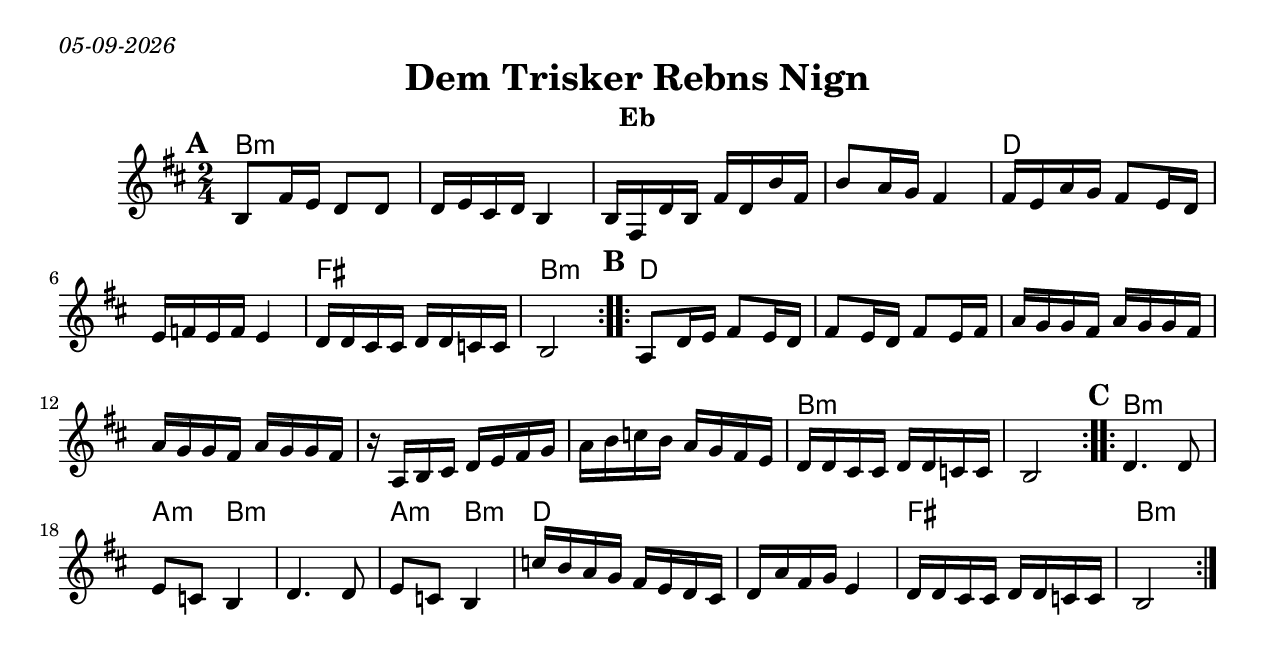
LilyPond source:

\version "2.18.0"
\include "english.ly"
\pointAndClickOff
\paper{
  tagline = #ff
  print-all-headers = ##t
  #(set-paper-size "letter")
}
date = #(strftime "%d-%m-%Y" (localtime (current-time)))

\markup{ \italic{ \date }  }

%\markup{ Got something to say? }

global = {
  \clef treble
  \key d \minor
  \time 2/4
  \set Score.markFormatter = #format-mark-box-alphabet
}

%#################################### Melody ########################
%melody =  \transpose c d \relative c {  %transpose for clarinet
cadence = {
  f16 f e e f f ef ef
  d2
}

melody = \relative c {
  \global
  %\partial 16*3 a16 d f   %lead in notes

  \repeat volta 2{
   \mark \default
   d8 a'16 g f8 f
   f16 g e f d4
   d16 a f' d a' f d' a
   d8 c16 bf a4

   a16 g c bf a8 g16 f
   g16 af g af g4
   \cadence
  }

  \repeat volta 2{
   \mark \default
   c8 f16 g a8  g16 f
   a8 g16 f a8 g16 a
   \repeat unfold 4{c16 bf bf a}
   r16 c, d e f g a bf|
   c d ef d c bf a g
   \cadence

  }

   \repeat volta 2{
   \mark \default
   f4. f8
   g8 ef d4
   f4. f8
   g8 ef d4

   ef'16 d c bf a g f e
   f16 c' a bf g4
   \cadence
   }

}
%################################# Lyrics #####################
%\addlyrics{ \set stanza = #"1. " }
%################################# Chords #######################
harmonies = \chordmode {
  d2*4:m
  f2*2
  a2
  d2:m
  %b
  f2*6
  d2*2:m
  %c
  d2:m
  c4:m d4*3:m
  c4:m d4:m
  f2*2
  a2
  d2:m


}

\score {\transpose c a
  <<
    \new ChordNames {
      \set chordChanges = ##f
      \harmonies
    }
    \new Staff   \melody
  >>
  \header{
    title= "Dem Trisker Rebns Nign"
    subtitle=""
    composer= ""
    instrument = "Eb"
    arranger= ""
  }
  \layout{indent = 1.0\cm}
  \midi {
    \tempo 4 = 120

    % \midi { }
  }
}
%{
% more verses:
\markup{}
\markup {
  \fill-line {
    \hspace #0.1 % distance from left margin
    \column {
      \line { "1."
	\column {
	  ""
	}
      }
      \hspace #0.2 % vertical distance between verses
      \line { "2."
	\column {
	 ""
	}
      }
    }
    \hspace #0.1  % horiz. distance between columns
    \column {
      \line { "3."
	\column {
	  ""
	}
      }
      \hspace #0.2 % distance between verses
      \line { "4."
	\column {
	 ""
	}
      }
    }
    \hspace #0.1 % distance to right margin
  }
}

%}
